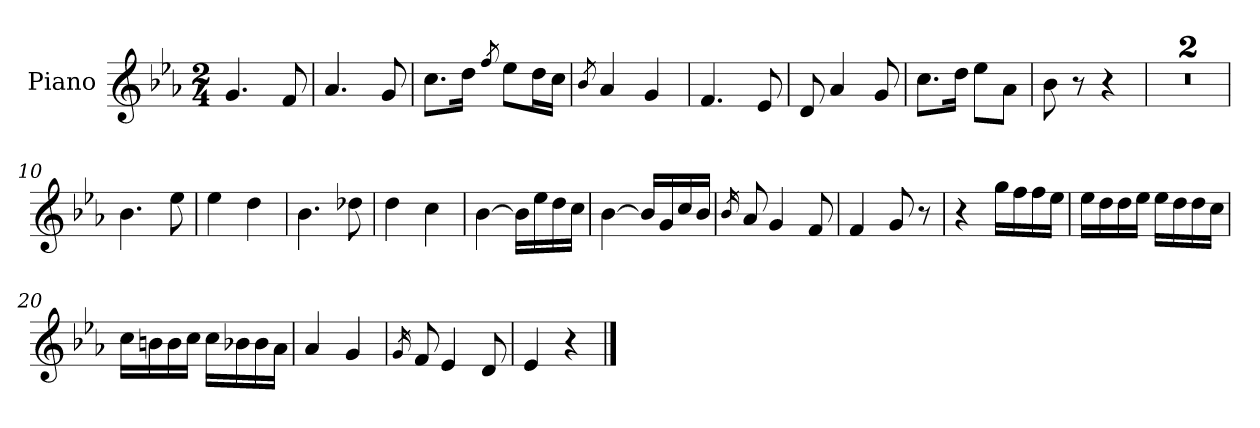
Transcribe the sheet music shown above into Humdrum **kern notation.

**kern
*part1
*staff1
*I"Piano
*I'Pno.
*clefG2
*k[b-e-a-]
*M2/4
=
4.g/
8f/
=1
4.a-/
8g/
=2
8.cc\L
16dd\Jk
8qff/
8ee-\L
16dd\L
16cc\JJ
=3
8qb-/
4a-/
4g/
=4
4.f/
8e-/
=5
8d/
4a-/
8g/
=6
8.cc\L
16dd\Jk
8ee-\L
8a-\J
=7
8b-\
8r
4r
=8
2r
=9
2r
=10
4.b-\
8ee-\
=11
4ee-\
4dd\
=12
4.b-\
8dd-X\
=13
4dd\
4cc\
=14
[4b-\
16b-\LL]
16ee-\
16dd\
16cc\JJ
=15
[4b-\
16b-/LL]
16g/
16cc/
16b-/JJ
=16
16qb-/
8a-/
4g/
8f/
=17
4f/
8g/
8r
=18
4r
16gg\LL
16ff\
16ff\
16ee-\JJ
=19
16ee-\LL
16dd\
16dd\
16ee-\JJ
16ee-\LL
16dd\
16dd\
16cc\JJ
=20
16cc\LL
16bn\
16b\
16cc\JJ
16cc\LL
16b-X\
16b-\
16a-\JJ
=21
4a-/
4g/
=22
16qg/
8f/
4e-/
8d/
=23
4e-/
4r
==
*-
